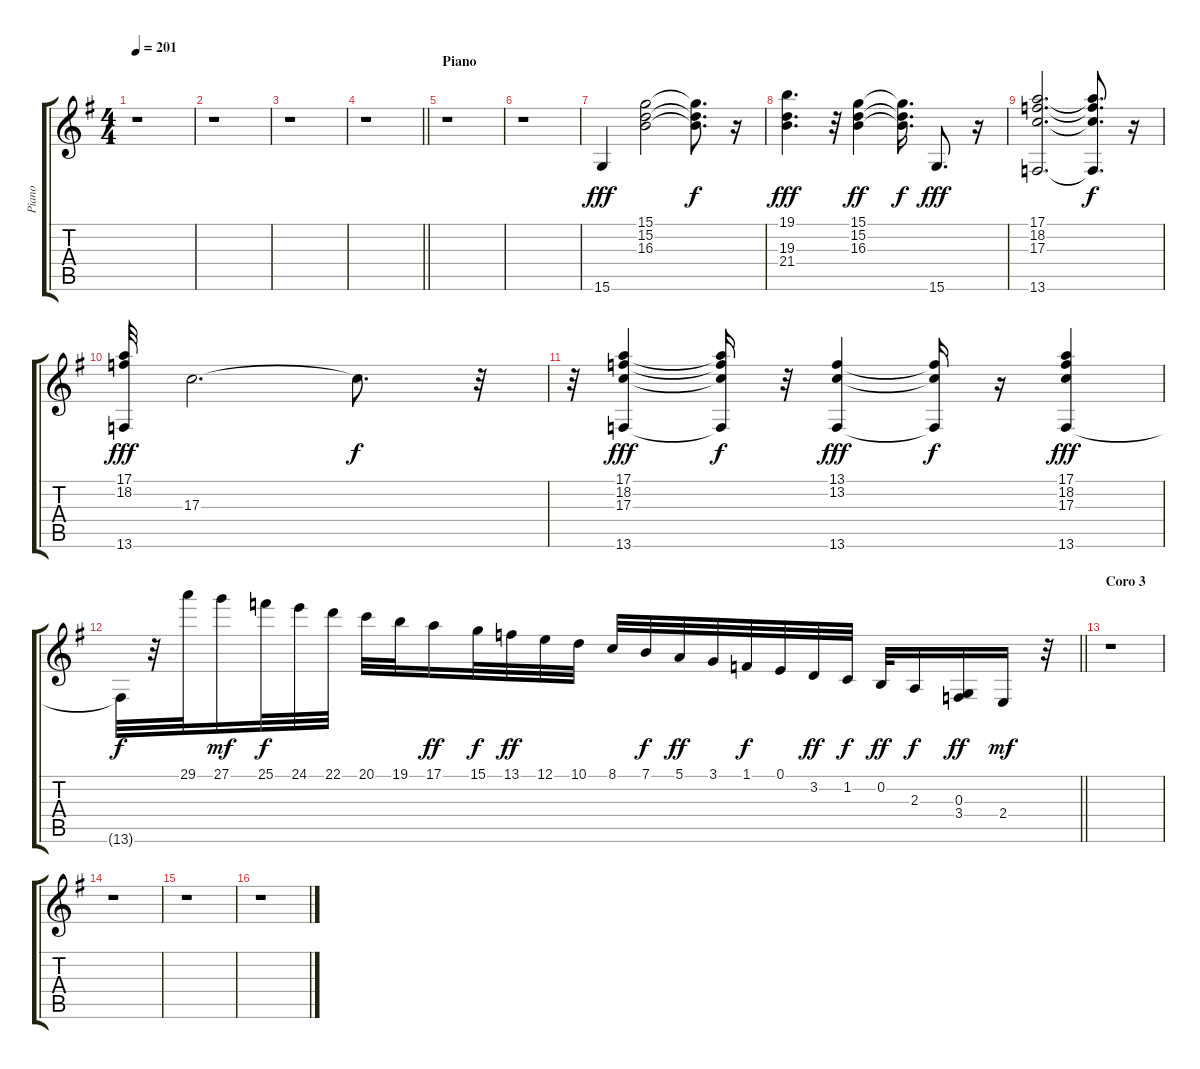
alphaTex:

\track ("Piano" "Piano") {instrument acousticgrandpiano}
\staff {score tabs}
\tuning (E4 B3 G3 D3 A2 E2) {hide}
\ts (4 4)
\tempo 201
\clef g2
\ks g
r.1{dy fff} |
r.1 |
r.1 |
\barLineRight lightlight
r.1 |
\section ("" "Piano")
r.1 |
r.1 |
15.6.4 (15.1 15.2 16.3).2 (15.1{t} 15.2{t} 16.3{t}).8{d dy f} r.16 |
(19.1 19.3 21.4).4{d dy fff} r.32 (15.1 15.2 16.3).4{dy ff} (15.1{t} 15.2{t} 16.3{t}).16{d dy f} 15.6.8{d dy fff} r.16 |
(17.1 18.2 17.3 13.6).2{d} (17.1{t} 18.2{t} 17.3{t} 13.6{t}).8{d dy f} r.16 |
(17.1 18.2 13.6).32{dy fff} 17.3.2{d} 17.3{t}.8{d dy f} r.32 |
r.32 (17.1 18.2 17.3 13.6).4{dy fff} (17.1{t} 18.2{t} 17.3{t} 13.6{t}).16{dy f} r.32 (13.1 13.2 13.6).4{dy fff} (13.1{t} 13.2{t} 13.6{t}).16{dy f} r.16 (17.1 18.2 17.3 13.6).4{dy fff} |
\barLineRight lightlight
13.6{t}.32{dy f} r.32 29.1.32 27.1.16{dy mf} 25.1.32{dy f} 24.1.32 22.1.32 20.1.32 19.1.32 17.1.16{dy ff} 15.1.32{dy f} 13.1.32{dy ff} 12.1.32 10.1.32 8.1.32 7.1.32{dy f} 5.1.32{dy ff} 3.1.32 1.1.32{dy f} 0.1.32 3.2.32{dy ff} 1.2.32{dy f} 0.2.32{dy ff} 2.3.16{dy f} (0.3 3.4).16{dy ff} 2.4.16{dy mf} r.32 |
\section ("" "Coro 3")
r.1 |
r.1 |
r.1 |
r.1
